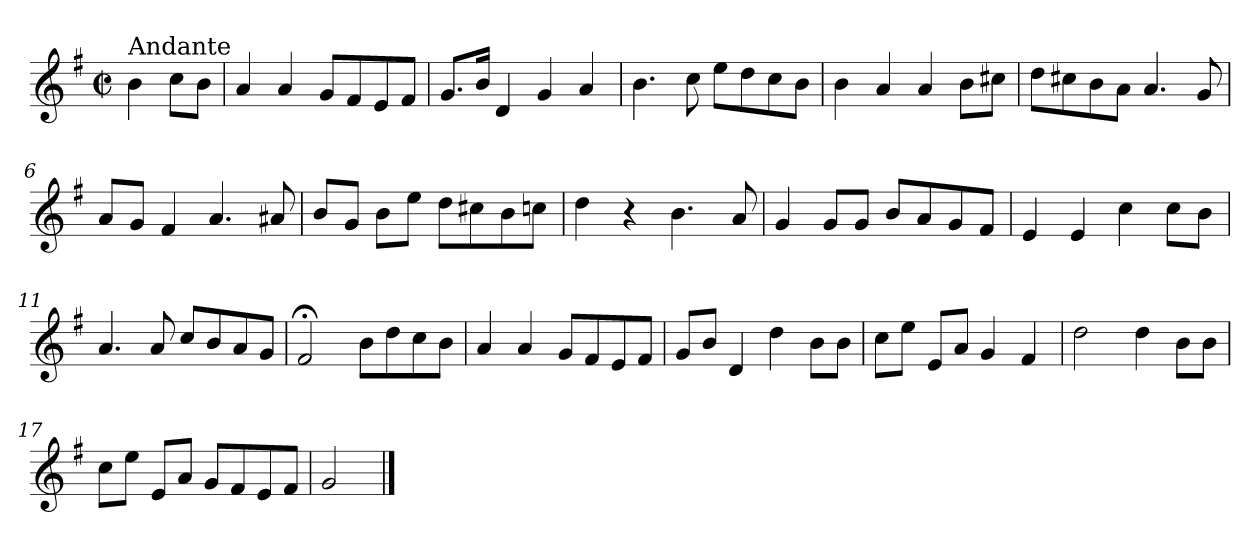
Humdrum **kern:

**kern
*part1
*staff1
*clefG2
*k[f#]
*G:
*M2/2
*met(c|)
=
!LO:TX:a:t=Andante
4b\
8cc\L
8b\J
=1
4a/
4a/
8g/L
8f#/
8e/
8f#/J
=2
8.g/L
16b/Jk
4d/
4g/
4a/
=3
4.b\
8cc\
8ee\L
8dd\
8cc\
8b\J
=4
4b\
4a/
4a/
8b\L
8cc#X\J
!!LO:LB:g=z
=5
8dd\L
8cc#X\
8b\
8a\J
4.a/
8g/
=6
8a/L
8g/J
4f#/
4.a/
8a#X/
=7
8b/L
8g/J
8b\L
8ee\J
8dd\L
8cc#X\
8b\
8ccn\J
=8
4dd\
4r
4.b\
8a/
=9
4g/
8g/L
8g/J
8b/L
8a/
8g/
8f#/J
!!LO:LB:g=z
=10
4e/
4e/
4cc\
8cc\L
8b\J
=11
4.a/
8a/
8cc/L
8b/
8a/
8g/J
=12
2f#;</
8b\L
8dd\
8cc\
8b\J
=13
4a/
4a/
8g/L
8f#/
8e/
8f#/J
=14
8g/L
8b/J
4d/
4dd\
8b\L
8b\J
!!LO:LB:g=z
=15
8cc\L
8ee\J
8e/L
8a/J
4g/
4f#/
=16
2dd\
4dd\
8b\L
8b\J
=17
8cc\L
8ee\J
8e/L
8a/J
8g/L
8f#/
8e/
8f#/J
=18
2g/
==
*-
